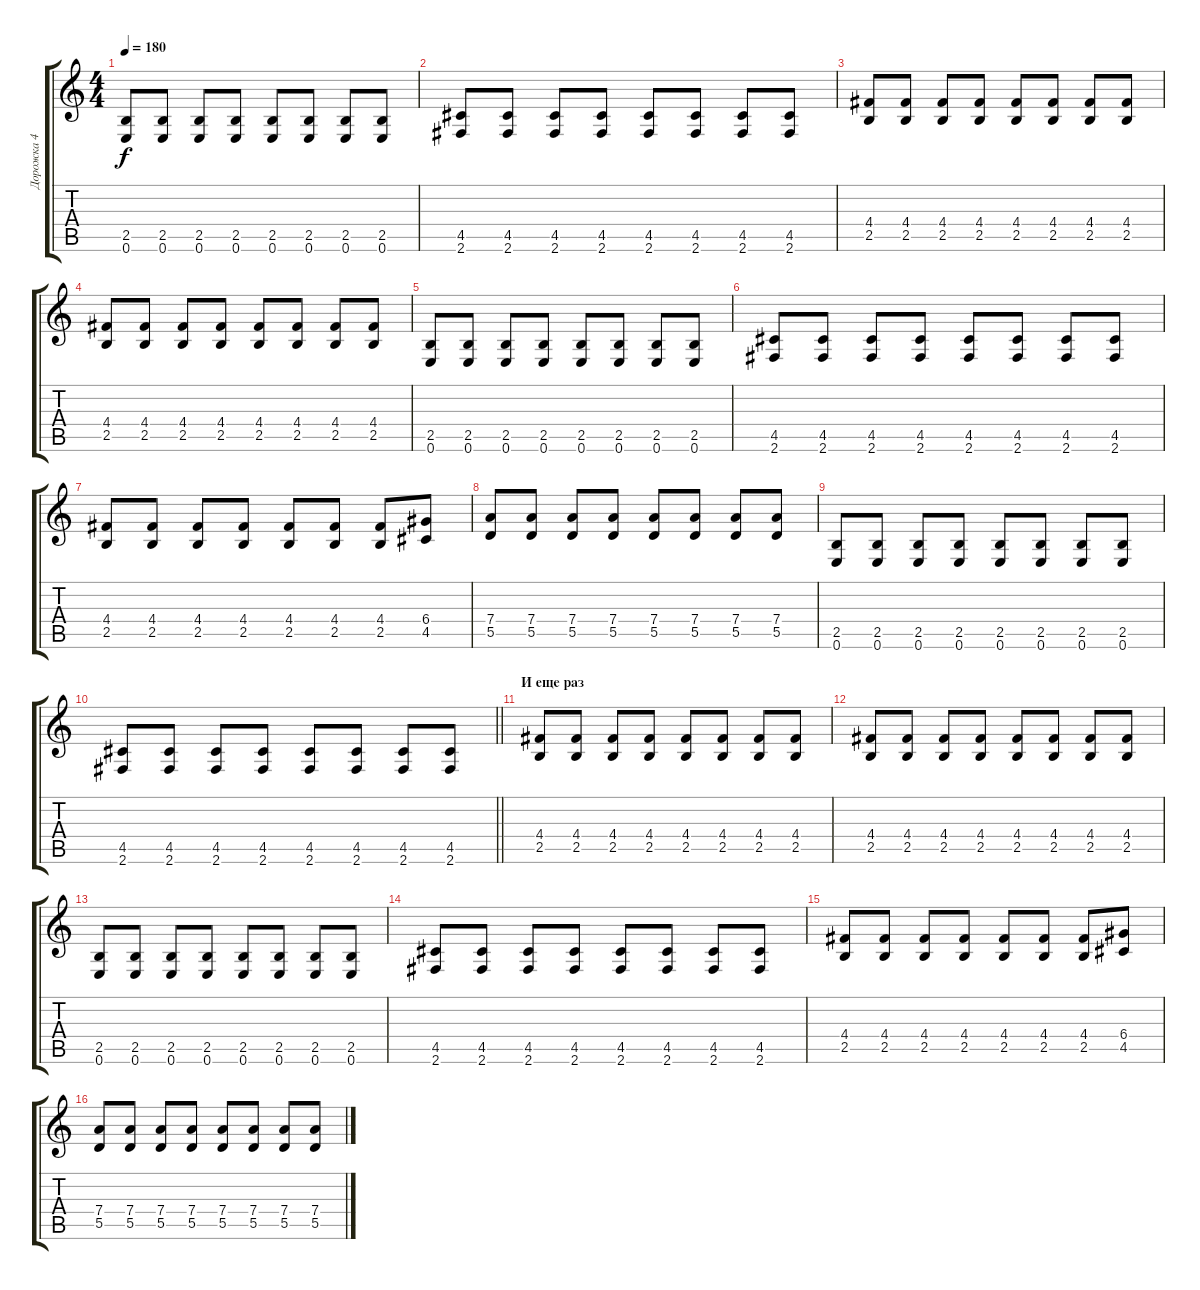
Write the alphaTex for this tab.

\track ("Дорожка 4" "Дорожка 4") {instrument distortionguitar}
\staff {score tabs}
\tuning (E4 B3 G3 D3 A2 E2) {hide}
\ts (4 4)
\tempo 180
\clef g2
\ks c
(2.5 0.6).8{dy f} (2.5 0.6).8 (2.5 0.6).8 (2.5 0.6).8 (2.5 0.6).8 (2.5 0.6).8 (2.5 0.6).8 (2.5 0.6).8 |
(4.5 2.6).8 (4.5 2.6).8 (4.5 2.6).8 (4.5 2.6).8 (4.5 2.6).8 (4.5 2.6).8 (4.5 2.6).8 (4.5 2.6).8 |
(4.4 2.5).8 (4.4 2.5).8 (4.4 2.5).8 (4.4 2.5).8 (4.4 2.5).8 (4.4 2.5).8 (4.4 2.5).8 (4.4 2.5).8 |
(4.4 2.5).8 (4.4 2.5).8 (4.4 2.5).8 (4.4 2.5).8 (4.4 2.5).8 (4.4 2.5).8 (4.4 2.5).8 (4.4 2.5).8 |
(2.5 0.6).8 (2.5 0.6).8 (2.5 0.6).8 (2.5 0.6).8 (2.5 0.6).8 (2.5 0.6).8 (2.5 0.6).8 (2.5 0.6).8 |
(4.5 2.6).8 (4.5 2.6).8 (4.5 2.6).8 (4.5 2.6).8 (4.5 2.6).8 (4.5 2.6).8 (4.5 2.6).8 (4.5 2.6).8 |
(4.4 2.5).8 (4.4 2.5).8 (4.4 2.5).8 (4.4 2.5).8 (4.4 2.5).8 (4.4 2.5).8 (4.4 2.5).8 (6.4 4.5).8 |
(7.4 5.5).8 (7.4 5.5).8 (7.4 5.5).8 (7.4 5.5).8 (7.4 5.5).8 (7.4 5.5).8 (7.4 5.5).8 (7.4 5.5).8 |
(2.5 0.6).8 (2.5 0.6).8 (2.5 0.6).8 (2.5 0.6).8 (2.5 0.6).8 (2.5 0.6).8 (2.5 0.6).8 (2.5 0.6).8 |
\barLineRight lightlight
(4.5 2.6).8 (4.5 2.6).8 (4.5 2.6).8 (4.5 2.6).8 (4.5 2.6).8 (4.5 2.6).8 (4.5 2.6).8 (4.5 2.6).8 |
\section ("" "И еще раз")
(4.4 2.5).8 (4.4 2.5).8 (4.4 2.5).8 (4.4 2.5).8 (4.4 2.5).8 (4.4 2.5).8 (4.4 2.5).8 (4.4 2.5).8 |
(4.4 2.5).8 (4.4 2.5).8 (4.4 2.5).8 (4.4 2.5).8 (4.4 2.5).8 (4.4 2.5).8 (4.4 2.5).8 (4.4 2.5).8 |
(2.5 0.6).8 (2.5 0.6).8 (2.5 0.6).8 (2.5 0.6).8 (2.5 0.6).8 (2.5 0.6).8 (2.5 0.6).8 (2.5 0.6).8 |
(4.5 2.6).8 (4.5 2.6).8 (4.5 2.6).8 (4.5 2.6).8 (4.5 2.6).8 (4.5 2.6).8 (4.5 2.6).8 (4.5 2.6).8 |
(4.4 2.5).8 (4.4 2.5).8 (4.4 2.5).8 (4.4 2.5).8 (4.4 2.5).8 (4.4 2.5).8 (4.4 2.5).8 (6.4 4.5).8 |
(7.4 5.5).8 (7.4 5.5).8 (7.4 5.5).8 (7.4 5.5).8 (7.4 5.5).8 (7.4 5.5).8 (7.4 5.5).8 (7.4 5.5).8
